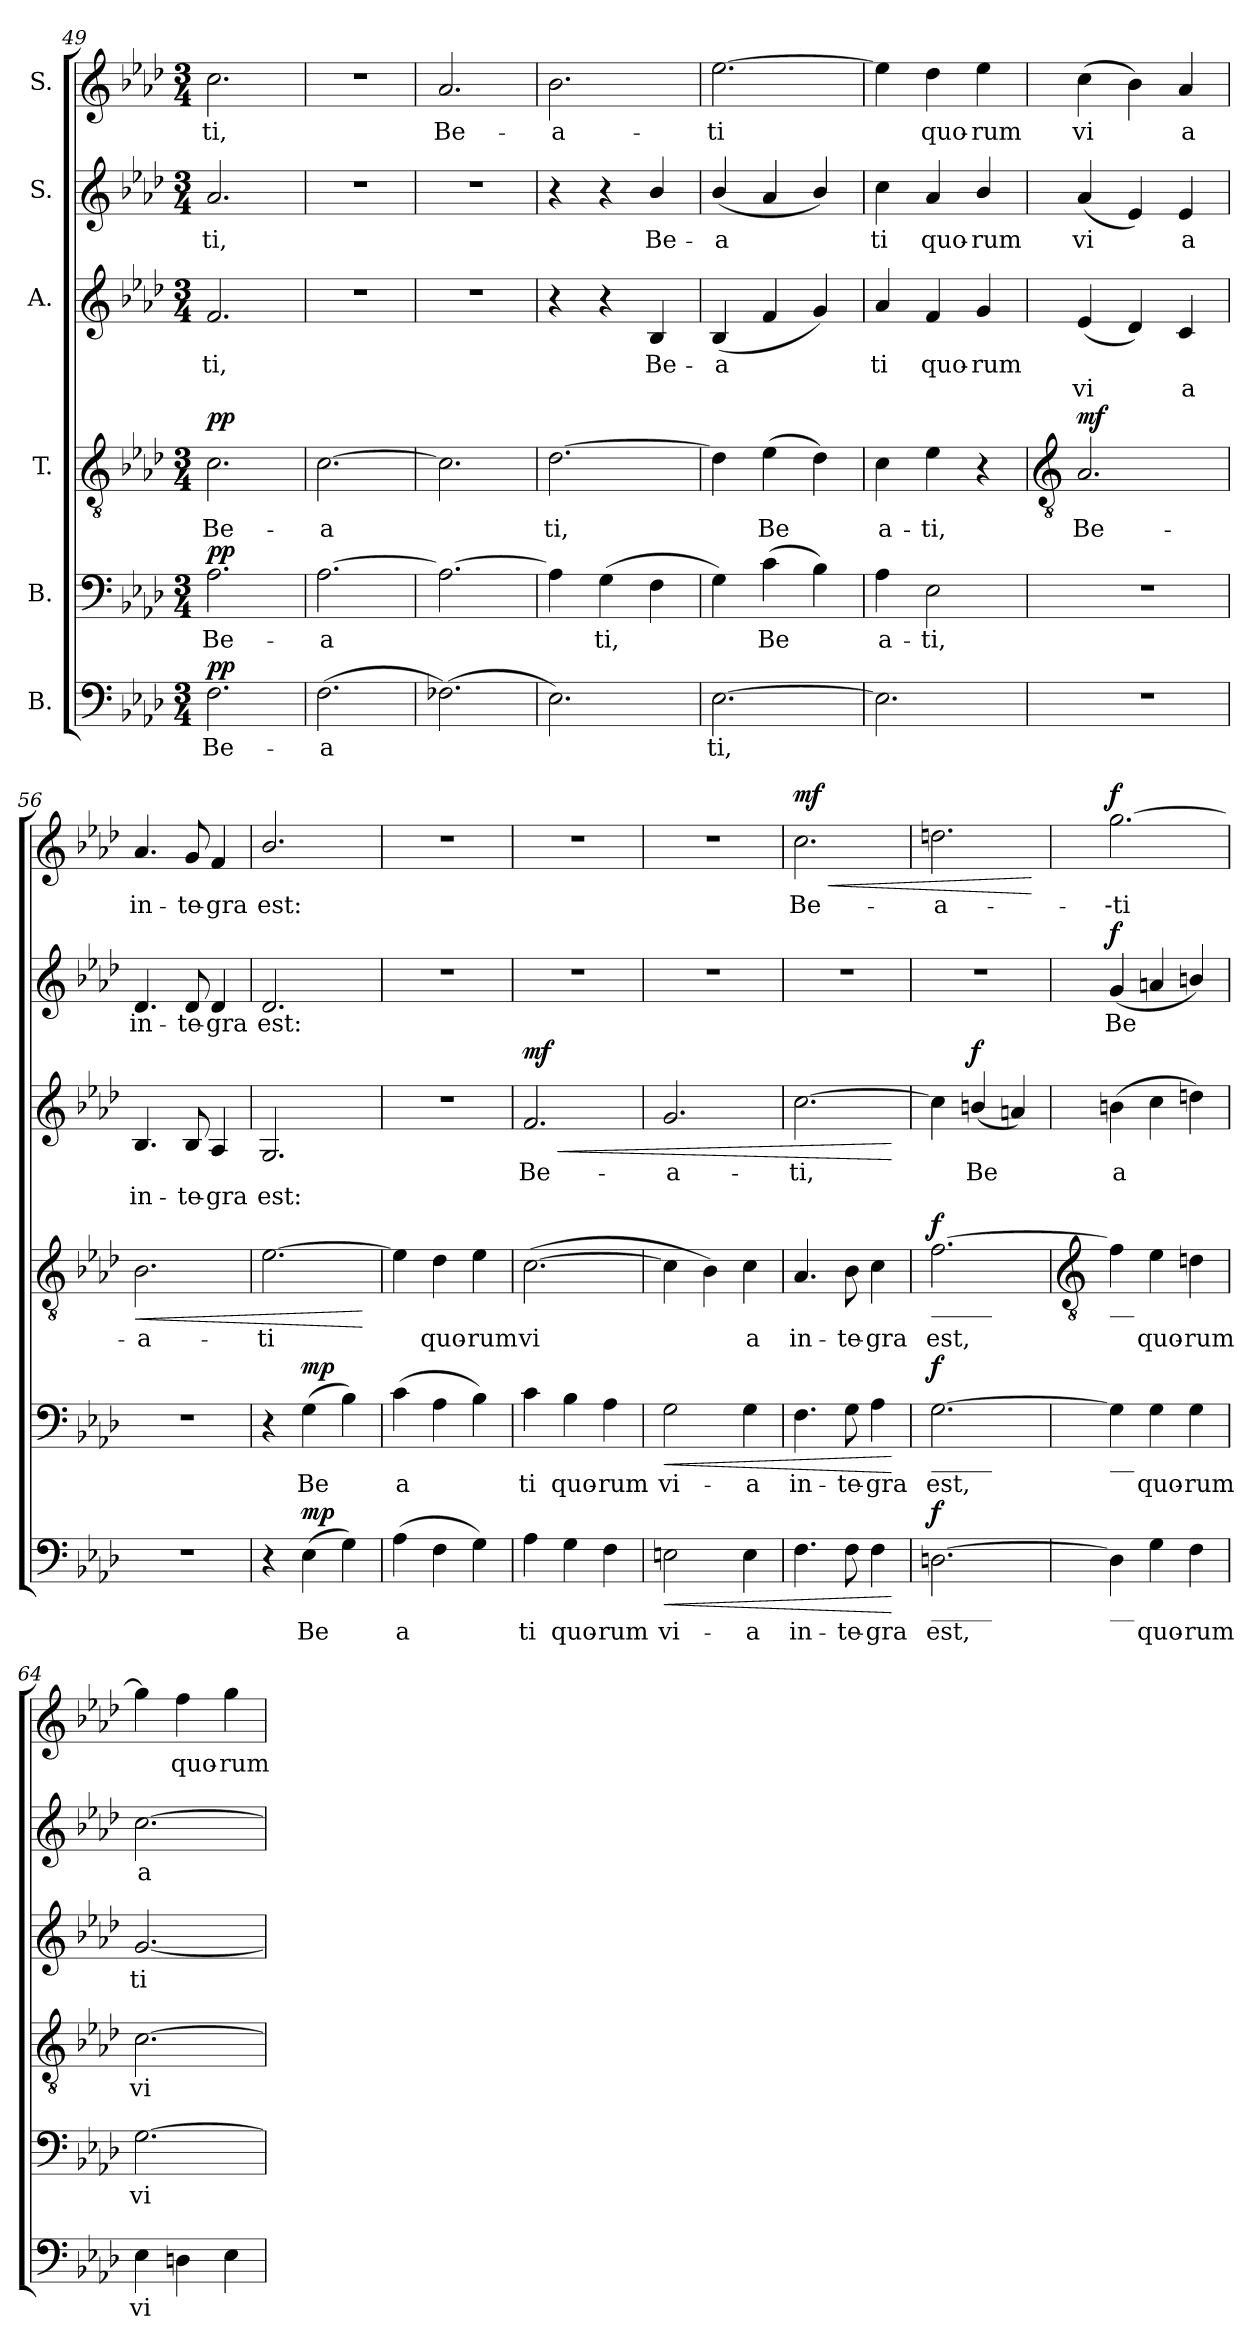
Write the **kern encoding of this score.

**kern	**text	**dynam	**kern	**text	**dynam	**kern	**text	**dynam	**kern	**text	**text	**dynam	**kern	**text	**dynam	**kern	**text	**dynam
*part6	*part6	*part6	*part5	*part5	*part5	*part4	*part4	*part4	*part3	*part3	*part3	*part3	*part2	*part2	*part2	*part1	*part1	*part1
*staff6	*staff6	*staff6	*staff5	*staff5	*staff5	*staff4	*staff4	*staff4	*staff3	*staff3	*staff3	*staff3	*staff2	*staff2	*staff2	*staff1	*staff1	*staff1
*I"B.	*	*	*I"B.	*	*	*I"T.	*	*	*I"A.	*	*	*	*I"S.	*	*	*I"S.	*	*
*clefF4	*	*	*clefF4	*	*	*clefGv2	*	*	*clefG2	*	*	*	*clefG2	*	*	*clefG2	*	*
*k[b-e-a-d-]	*	*	*k[b-e-a-d-]	*	*	*k[b-e-a-d-]	*	*	*k[b-e-a-d-]	*	*	*	*k[b-e-a-d-]	*	*	*k[b-e-a-d-]	*	*
*A-:	*	*	*A-:	*	*	*A-:	*	*	*A-:	*	*	*	*A-:	*	*	*A-:	*	*
*M3/4	*	*	*M3/4	*	*	*M3/4	*	*	*M3/4	*	*	*	*M3/4	*	*	*M3/4	*	*
=49	=49	=49	=49	=49	=49	=49	=49	=49	=49	=49	=49	=49	=49	=49	=49	=49	=49	=49
!	!LO:LY:b	!LO:DY:a	!	!LO:LY:b	!LO:DY:a	!	!LO:LY:b	!LO:DY:a	!	!LO:LY:b	!	!	!	!LO:LY:b	!	!	!LO:LY:b	!
2.F	Be-	pp	2.A-	Be-	pp	2.c	Be-	pp	2.f	-ti,	.	.	2.a-	-ti,	.	2.cc	-ti,	.
=50	=50	=50	=50	=50	=50	=50	=50	=50	=50	=50	=50	=50	=50	=50	=50	=50	=50	=50
!	!LO:LY:b	!	!	!LO:LY:b	!	!	!LO:LY:b	!	!LO:N:vis=1	!	!	!	!LO:N:vis=1	!	!	!LO:N:vis=1	!	!
(>2.F	-a	.	[2.A-	-a	.	[2.c	-a	.	2.r	.	.	.	2.r	.	.	2.r	.	.
=51	=51	=51	=51	=51	=51	=51	=51	=51	=51	=51	=51	=51	=51	=51	=51	=51	=51	=51
!	!	!	!	!	!	!	!	!	!LO:N:vis=1	!	!	!	!LO:N:vis=1	!	!	!	!LO:LY:b	!
(>2.F-X)	.	.	2.A-_	.	.	2.c]	.	.	2.r	.	.	.	2.r	.	.	2.a-	Be-	.
=52	=52	=52	=52	=52	=52	=52	=52	=52	=52	=52	=52	=52	=52	=52	=52	=52	=52	=52
!	!	!	!	!	!	!	!LO:LY:b	!	!	!	!	!	!	!	!	!	!LO:LY:b	!
2.E-)	.	.	4A-]	.	.	[2.d-	ti,	.	4r	.	.	.	4r	.	.	2.b-	-a-	.
!	!	!	!	!LO:LY:b	!	!	!	!	!	!	!	!	!	!	!	!	!	!
.	.	.	(>4G	ti,	.	.	.	.	4r	.	.	.	4r	.	.	.	.	.
!	!	!	!	!	!	!	!	!	!	!LO:LY:b	!	!	!	!LO:LY:b	!	!	!	!
.	.	.	4F	.	.	.	.	.	4B-	Be-	.	.	4b-/	Be-	.	.	.	.
=53	=53	=53	=53	=53	=53	=53	=53	=53	=53	=53	=53	=53	=53	=53	=53	=53	=53	=53
!	!LO:LY:b	!	!	!	!	!	!	!	!	!LO:LY:b	!	!	!	!LO:LY:b	!	!	!LO:LY:b	!
[2.E-	ti,	.	4G)	.	.	4d-]	.	.	(<4B-	-a	.	.	(<4b-/	-a	.	[2.ee-	-ti	.
!	!	!	!	!LO:LY:b	!	!	!LO:LY:b	!	!	!	!	!	!	!	!	!	!	!
.	.	.	(>4c	Be	.	(>4e-	Be	.	4f	.	.	.	4a-/	.	.	.	.	.
.	.	.	4B-)	.	.	4d-)	.	.	4g)	.	.	.	4b-/)	.	.	.	.	.
=54	=54	=54	=54	=54	=54	=54	=54	=54	=54	=54	=54	=54	=54	=54	=54	=54	=54	=54
!	!	!	!	!LO:LY:b	!	!	!LO:LY:b	!	!	!LO:LY:b	!	!	!	!LO:LY:b	!	!	!	!
2.E-]	.	.	4A-	a-	.	4c	a-	.	4a-	ti	.	.	4cc	ti	.	4ee-]	.	.
!	!	!	!	!LO:LY:b	!	!	!LO:LY:b	!	!	!LO:LY:b	!	!	!	!LO:LY:b	!	!	!LO:LY:b	!
.	.	.	2E-	-ti,	.	4e-	-ti,	.	4f	quo-	.	.	4a-	quo-	.	4dd-	quo-	.
!	!	!	!	!	!	!	!	!	!	!LO:LY:b	!	!	!	!LO:LY:b	!	!	!LO:LY:b	!
.	.	.	.	.	.	4r	.	.	4g	-rum	.	.	4b-/	-rum	.	4ee-	-rum	.
!!LO:LB:g=z
=55	=55	=55	=55	=55	=55	=55	=55	=55	=55	=55	=55	=55	=55	=55	=55	=55	=55	=55
*	*	*	*	*	*	*clefGv2	*	*	*	*	*	*	*	*	*	*	*	*
!LO:N:vis=1	!	!	!LO:N:vis=1	!	!	!	!LO:LY:b	!LO:DY:a	!	!	!LO:LY:b	!	!	!LO:LY:b	!	!	!LO:LY:b	!
2.r	.	.	2.r	.	.	2.A-	Be-	mf	(<4e-	.	vi	.	(<4a-	vi	.	(>4cc	vi	.
.	.	.	.	.	.	.	.	.	4d-)	.	.	.	4e-)	.	.	4b-)	.	.
!	!	!	!	!	!	!	!	!	!	!	!LO:LY:b	!	!	!LO:LY:b	!	!	!LO:LY:b	!
.	.	.	.	.	.	.	.	.	4c	.	a	.	4e-	a	.	4a-	a	.
=56	=56	=56	=56	=56	=56	=56	=56	=56	=56	=56	=56	=56	=56	=56	=56	=56	=56	=56
!LO:N:vis=1	!	!	!LO:N:vis=1	!	!	!	!LO:LY:b	!LO:HP:b	!	!	!LO:LY:b	!	!	!LO:LY:b	!	!	!LO:LY:b	!
2.r	.	.	2.r	.	.	2.B-	-a-	<	4.B-	.	in-	.	4.d-	in-	.	4.a-	in-	.
!	!	!	!	!	!	!	!	!	!	!	!LO:LY:b	!	!	!LO:LY:b	!	!	!LO:LY:b	!
.	.	.	.	.	.	.	.	.	8B-	.	-te-	.	8d-	-te-	.	8g	-te-	.
!	!	!	!	!	!	!	!	!	!	!	!LO:LY:b	!	!	!LO:LY:b	!	!	!LO:LY:b	!
.	.	.	.	.	.	.	.	.	4A-	.	-gra	.	4d-	-gra	.	4f	-gra	.
=57	=57	=57	=57	=57	=57	=57	=57	=57	=57	=57	=57	=57	=57	=57	=57	=57	=57	=57
!	!	!	!	!	!	!	!LO:LY:b	!	!	!	!LO:LY:b	!	!	!LO:LY:b	!	!	!LO:LY:b	!
4r	.	.	4r	.	.	[2.e-	-ti	.	2.G	.	est:	.	2.d-	est:	.	2.b-/	est:	.
!	!LO:LY:b	!LO:DY:a	!	!LO:LY:b	!LO:DY:a	!	!	!	!	!	!	!	!	!	!	!	!	!
(>4E-	Be	mp	(>4G	Be	mp	.	.	.	.	.	.	.	.	.	.	.	.	.
4G)	.	.	4B-)	.	.	.	.	.	.	.	.	.	.	.	.	.	.	.
.	.	.	.	.	.	.	.	[	.	.	.	.	.	.	.	.	.	.
=58	=58	=58	=58	=58	=58	=58	=58	=58	=58	=58	=58	=58	=58	=58	=58	=58	=58	=58
!	!LO:LY:b	!	!	!LO:LY:b	!	!	!	!	!LO:N:vis=1	!	!	!	!LO:N:vis=1	!	!	!LO:N:vis=1	!	!
(>4A-	a	.	(>4c	a	.	4e-]	.	.	2.r	.	.	.	2.r	.	.	2.r	.	.
!	!	!	!	!	!	!	!LO:LY:b	!	!	!	!	!	!	!	!	!	!	!
4F	.	.	4A-	.	.	4d-	quo-	.	.	.	.	.	.	.	.	.	.	.
!	!	!	!	!	!	!	!LO:LY:b	!	!	!	!	!	!	!	!	!	!	!
4G)	.	.	4B-)	.	.	4e-	-rum	.	.	.	.	.	.	.	.	.	.	.
=59	=59	=59	=59	=59	=59	=59	=59	=59	=59	=59	=59	=59	=59	=59	=59	=59	=59	=59
!	!LO:LY:b	!	!	!LO:LY:b	!	!	!LO:LY:b	!	!	!LO:LY:b	!	!LO:HP:b	!LO:N:vis=1	!	!	!LO:N:vis=1	!	!
!	!	!	!	!	!	!	!	!	!	!	!	!LO:DY:n=1:a	!	!	!	!	!	!
4A-	ti	.	4c	ti	.	(>[2.c	vi	.	2.f	Be-	.	< mf	2.r	.	.	2.r	.	.
!	!LO:LY:b	!	!	!LO:LY:b	!	!	!	!	!	!	!	!	!	!	!	!	!	!
4G	quo-	.	4B-	quo-	.	.	.	.	.	.	.	.	.	.	.	.	.	.
!	!LO:LY:b	!	!	!LO:LY:b	!	!	!	!	!	!	!	!	!	!	!	!	!	!
4F	-rum	.	4A-	-rum	.	.	.	.	.	.	.	.	.	.	.	.	.	.
=60	=60	=60	=60	=60	=60	=60	=60	=60	=60	=60	=60	=60	=60	=60	=60	=60	=60	=60
!	!LO:LY:b	!LO:HP:b	!	!LO:LY:b	!LO:HP:b	!	!	!	!	!LO:LY:b	!	!	!LO:N:vis=1	!	!	!LO:N:vis=1	!	!
2En	vi-	<	2G	vi-	<	4c]	.	.	2.g	-a-	.	.	2.r	.	.	2.r	.	.
.	.	.	.	.	.	4B-)	.	.	.	.	.	.	.	.	.	.	.	.
!	!LO:LY:b	!	!	!LO:LY:b	!	!	!LO:LY:b	!	!	!	!	!	!	!	!	!	!	!
4E	-a	.	4G	-a	.	4c	a	.	.	.	.	.	.	.	.	.	.	.
=61	=61	=61	=61	=61	=61	=61	=61	=61	=61	=61	=61	=61	=61	=61	=61	=61	=61	=61
!	!LO:LY:b	!	!	!LO:LY:b	!	!	!LO:LY:b	!	!	!LO:LY:b	!	!	!LO:N:vis=1	!	!	!	!LO:LY:b	!LO:HP:b
!	!	!	!	!	!	!	!	!	!	!	!	!	!	!	!	!	!	!LO:DY:n=1:a
4.F	in-	.	4.F	in-	.	4.A-	in-	.	[2.cc	-ti,	.	.	2.r	.	.	2.cc	Be-	< mf
!	!LO:LY:b	!	!	!LO:LY:b	!	!	!LO:LY:b	!	!	!	!	!	!	!	!	!	!	!
8F	-te-	.	8G	-te-	.	8B-	-te-	.	.	.	.	.	.	.	.	.	.	.
!	!LO:LY:b	!	!	!LO:LY:b	!	!	!LO:LY:b	!	!	!	!	!	!	!	!	!	!	!
4F	-gra	.	4A-	-gra	.	4c	-gra	.	.	.	.	.	.	.	.	.	.	.
.	.	[	.	.	[	.	.	.	.	.	.	[	.	.	.	.	.	.
=62	=62	=62	=62	=62	=62	=62	=62	=62	=62	=62	=62	=62	=62	=62	=62	=62	=62	=62
!	!	!	!	!	!	!LO:TX:b:t=_____	!	!	!	!	!	!	!	!	!	!	!	!
!	!	!	!LO:TX:b:t=_____	!	!	!	!	!	!	!	!	!	!	!	!	!	!	!
!LO:TX:b:t=_____	!	!	!	!	!	!	!	!	!	!	!	!	!	!	!	!	!	!
!	!LO:LY:b	!LO:DY:b	!	!LO:LY:b	!LO:DY:a	!	!LO:LY:b	!LO:DY:a	!	!	!	!	!LO:N:vis=1	!	!	!	!LO:LY:b	!
[2.Dn	est,	f	[2.G	est,	f	[2.f	est,	f	4cc]	.	.	.	2.r	.	.	2.ddn	-a-	.
!	!	!	!	!	!	!	!	!	!	!LO:LY:b	!	!LO:DY:a	!	!	!	!	!	!
.	.	.	.	.	.	.	.	.	(<4bn/	Be	.	f	.	.	.	.	.	.
.	.	.	.	.	.	.	.	.	4an)	.	.	.	.	.	.	.	.	.
.	.	.	.	.	.	.	.	.	.	.	.	.	.	.	.	.	.	[
!!LO:LB:g=z
=63	=63	=63	=63	=63	=63	=63	=63	=63	=63	=63	=63	=63	=63	=63	=63	=63	=63	=63
*	*	*	*	*	*	*clefGv2	*	*	*	*	*	*	*	*	*	*	*	*
!	!	!	!	!	!	!LO:TX:b:t=__	!	!	!	!	!	!	!	!	!	!	!	!
!	!	!	!LO:TX:b:t=__	!	!	!	!	!	!	!	!	!	!	!	!	!	!	!
!LO:TX:b:t=__	!	!	!	!	!	!	!	!	!	!	!	!	!	!	!	!	!	!
!	!	!	!	!	!	!	!	!	!	!LO:LY:b	!	!	!	!LO:LY:b	!LO:DY:a	!	!LO:LY:b	!LO:DY:a
4D]	.	.	4G]	.	.	4f]	.	.	(>4bn	-a	.	.	(<4g	Be	f	[2.gg	--ti	f
!	!LO:LY:b	!	!	!LO:LY:b	!	!	!LO:LY:b	!	!	!	!	!	!	!	!	!	!	!
4G	quo-	.	4G	quo-	.	4e-	quo-	.	4cc	.	.	.	4an	.	.	.	.	.
!	!LO:LY:b	!	!	!LO:LY:b	!	!	!LO:LY:b	!	!	!	!	!	!	!	!	!	!	!
4F	-rum	.	4G	-rum	.	4dn	-rum	.	4ddn)	.	.	.	4bn/)	.	.	.	.	.
=64	=64	=64	=64	=64	=64	=64	=64	=64	=64	=64	=64	=64	=64	=64	=64	=64	=64	=64
!	!LO:LY:b	!	!	!LO:LY:b	!	!	!LO:LY:b	!	!	!LO:LY:b	!	!	!	!LO:LY:b	!	!	!	!
4E-	vi	.	[2.G	vi	.	[2.c	vi	.	[2.g	ti	.	.	[2.cc	a	.	4gg]	.	.
!	!	!	!	!	!	!	!	!	!	!	!	!	!	!	!	!	!LO:LY:b	!
4Dn	.	.	.	.	.	.	.	.	.	.	.	.	.	.	.	4ff	quo-	.
!	!	!	!	!	!	!	!	!	!	!	!	!	!	!	!	!	!LO:LY:b	!
4E-	.	.	.	.	.	.	.	.	.	.	.	.	.	.	.	4gg	-rum	.
=	=	=	=	=	=	=	=	=	=	=	=	=	=	=	=	=	=	=
*-	*-	*-	*-	*-	*-	*-	*-	*-	*-	*-	*-	*-	*-	*-	*-	*-	*-	*-
